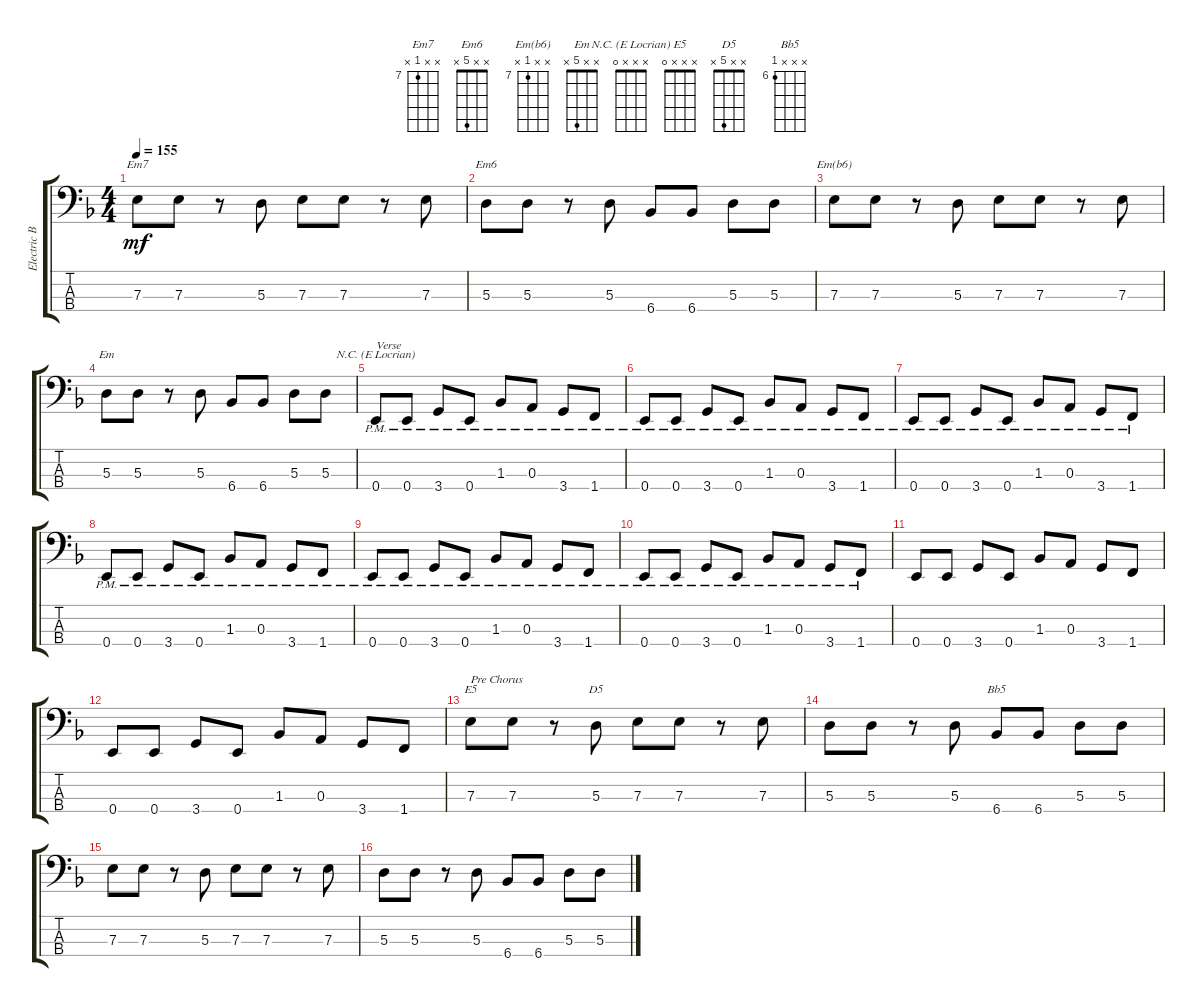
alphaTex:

\track ("Electric Bass" "Electric B") {instrument electricbassfinger}
\staff {score tabs}
\tuning (G2 D2 A1 E1) {hide}
\chord ("Em7" x x 7 x) {firstfret 7}
\chord ("Em6" x x 5 x)
\chord ("Em(b6)" x x 7 x) {firstfret 7}
\chord ("Em" x x 5 x)
\chord ("N.C. (E Locrian)" x x x 0)
\chord ("E5" x x x 0)
\chord ("D5" x x 5 x)
\chord ("Bb5" x x x 6) {firstfret 6}
\ts (4 4)
\tempo 155
\clef f4
\ks f
7.3.8{ch "Em7" dy mf} 7.3.8 r.8 5.3.8 7.3.8 7.3.8 r.8 7.3.8 |
5.3.8{ch "Em6"} 5.3.8 r.8 5.3.8 6.4.8 6.4.8 5.3.8 5.3.8 |
7.3.8{ch "Em(b6)"} 7.3.8 r.8 5.3.8 7.3.8 7.3.8 r.8 7.3.8 |
5.3.8{ch "Em"} 5.3.8 r.8 5.3.8 6.4.8 6.4.8 5.3.8 5.3.8 |
0.4{pm}.8{ch "N.C. (E Locrian)" txt "Verse"} 0.4{pm}.8 3.4{pm}.8 0.4{pm}.8 1.3{pm}.8 0.3{pm}.8 3.4{pm}.8 1.4{pm}.8 |
0.4{pm}.8 0.4{pm}.8 3.4{pm}.8 0.4{pm}.8 1.3{pm}.8 0.3{pm}.8 3.4{pm}.8 1.4{pm}.8 |
0.4{pm}.8 0.4{pm}.8 3.4{pm}.8 0.4{pm}.8 1.3{pm}.8 0.3{pm}.8 3.4{pm}.8 1.4{pm}.8 |
0.4{pm}.8 0.4{pm}.8 3.4{pm}.8 0.4{pm}.8 1.3{pm}.8 0.3{pm}.8 3.4{pm}.8 1.4{pm}.8 |
0.4{pm}.8 0.4{pm}.8 3.4{pm}.8 0.4{pm}.8 1.3{pm}.8 0.3{pm}.8 3.4{pm}.8 1.4{pm}.8 |
0.4{pm}.8 0.4{pm}.8 3.4{pm}.8 0.4{pm}.8 1.3{pm}.8 0.3{pm}.8 3.4{pm}.8 1.4{pm}.8 |
0.4.8 0.4.8 3.4.8 0.4.8 1.3.8 0.3.8 3.4.8 1.4.8 |
0.4.8 0.4.8 3.4.8 0.4.8 1.3.8 0.3.8 3.4.8 1.4.8 |
7.3.8{ch "E5" txt "Pre Chorus"} 7.3.8 r.8 5.3.8{ch "D5"} 7.3.8 7.3.8 r.8 7.3.8 |
5.3.8 5.3.8 r.8 5.3.8 6.4.8{ch "Bb5"} 6.4.8 5.3.8 5.3.8 |
7.3.8 7.3.8 r.8 5.3.8 7.3.8 7.3.8 r.8 7.3.8 |
5.3.8 5.3.8 r.8 5.3.8 6.4.8 6.4.8 5.3.8 5.3.8
